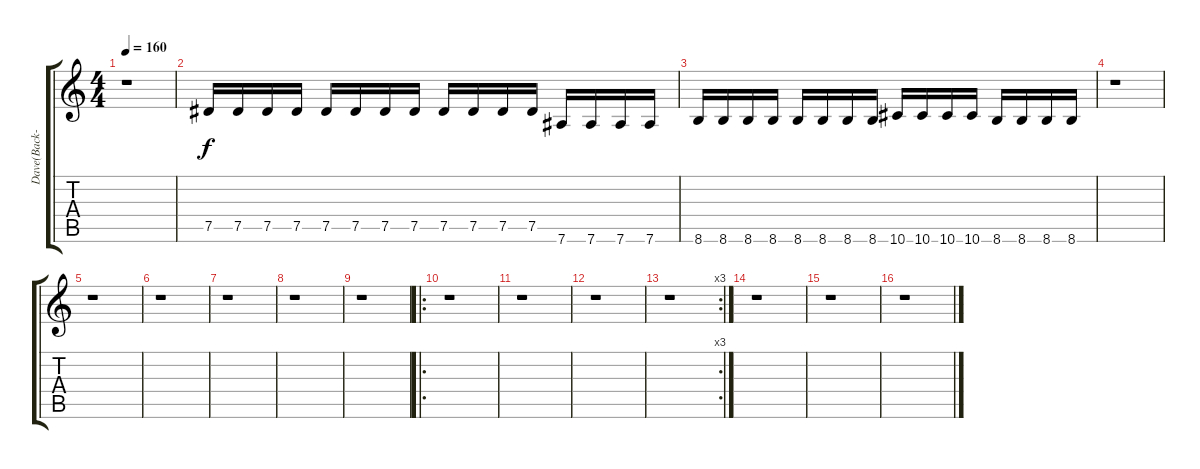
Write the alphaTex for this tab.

\track ("Dave(Back-Up)" "Dave(Back-") {instrument distortionguitar}
\staff {score tabs}
\tuning (Eb4 Bb3 Gb3 Db3 Ab2 Eb2) {hide}
\ts (4 4)
\tempo 160
\clef g2
\ks c
r.1{dy f} |
7.5.16 7.5.16 7.5.16 7.5.16 7.5.16 7.5.16 7.5.16 7.5.16 7.5.16 7.5.16 7.5.16 7.5.16 7.6.16 7.6.16 7.6.16 7.6.16 |
8.6.16 8.6.16 8.6.16 8.6.16 8.6.16 8.6.16 8.6.16 8.6.16 10.6.16 10.6.16 10.6.16 10.6.16 8.6.16 8.6.16 8.6.16 8.6.16 |
r.1 |
r.1 |
r.1 |
r.1 |
r.1 |
r.1 |
\ro
r.1 |
r.1 |
r.1 |
\rc 3
r.1 |
r.1 |
r.1 |
r.1
